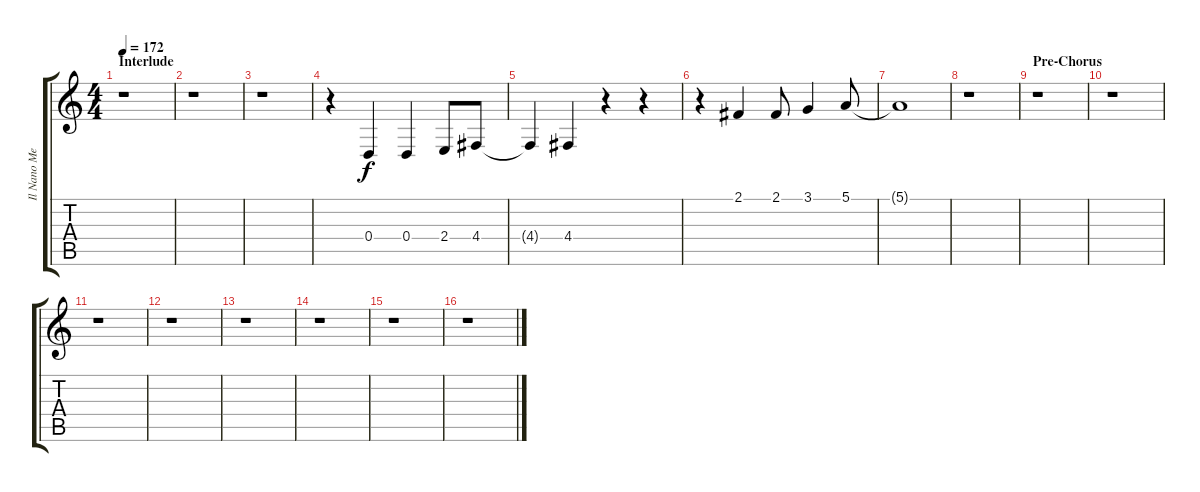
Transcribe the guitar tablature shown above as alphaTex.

\track ("Il Nano Merlino - Il Boia Malefico (Choi" "Il Nano Me") {instrument lead2sawtooth}
\staff {score tabs}
\tuning (E4 B3 G3 D3 A2 E2) {hide}
\ts (4 4)
\section ("" "Interlude")
\tempo 172
\clef g2
\ks c
r.1{dy f} |
r.1 |
r.1 |
r.4 0.4.4 0.4.4 2.4.8 4.4.8 |
4.4{t}.4 4.4.4 r.4 r.4 |
r.4 2.1.4 2.1.8 3.1.4 5.1.8 |
5.1{t}.1 |
r.1 |
\section ("" "Pre-Chorus")
r.1 |
r.1 |
r.1 |
r.1 |
r.1 |
r.1 |
r.1 |
r.1
